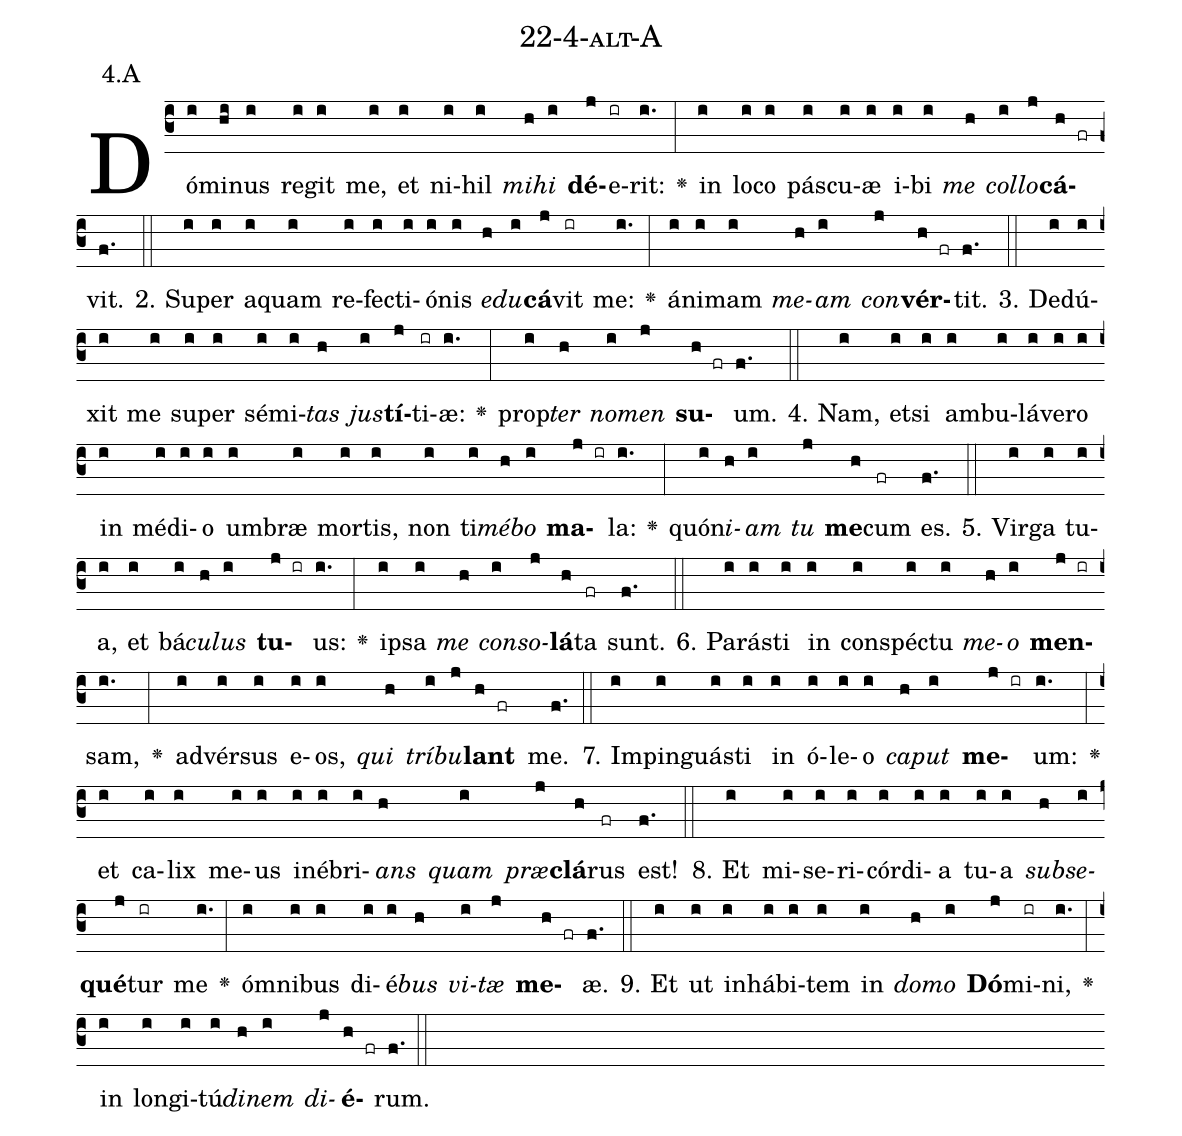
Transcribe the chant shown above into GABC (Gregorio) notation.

name: 22-4-alt-A;
annotation: 4.A;
%%
(c3)Dó(i)mi(hi)nus(i) re(i)git(i) me,(i) et(i) ni(i)hil(i) <i>mi</i>(h)<i>hi</i>(i) <b>dé</b>(j)e(ir)rit:(i.) <v>\greheightstar</v>(:) in(i) lo(i)co(i) pás(i)cu(i)æ(i) i(i)bi(i) <i>me</i>(h) <i>col</i>(i)<i>lo</i>(j)<b>cá</b>(h fr)vit.(f.) (::)
2. Su(i)per(i) a(i)quam(i) re(i)fec(i)ti(i)ó(i)nis(i) <i>e</i>(h)<i>du</i>(i)<b>cá</b>(j)vit(ir) me:(i.) <v>\greheightstar</v>(:) á(i)ni(i)mam(i) <i>me</i>(h)<i>am</i>(i) <i>con</i>(j)<b>vér</b>(h fr)tit.(f.) (::)
3. De(i)dú(i)xit(i) me(i) su(i)per(i) sé(i)mi(i)<i>tas</i>(h) <i>jus</i>(i)<b>tí</b>(j)ti(ir)æ:(i.) <v>\greheightstar</v>(:) prop(i)<i>ter</i>(h) <i>no</i>(i)<i>men</i>(j) <b>su</b>(h fr)um.(f.) (::)
4. Nam,(i) et(i)si(i) am(i)bu(i)lá(i)ve(i)ro(i) in(i) mé(i)di(i)o(i) um(i)bræ(i) mor(i)tis,(i) non(i) ti(i)<i>mé</i>(h)<i>bo</i>(i) <b>ma</b>(j ir)la:(i.) <v>\greheightstar</v>(:) quón(i)<i>i</i>(h)<i>am</i>(i) <i>tu</i>(j) <b>me</b>(h)cum(fr) es.(f.) (::)
5. Vir(i)ga(i) tu(i)a,(i) et(i) bá(i)<i>cu</i>(h)<i>lus</i>(i) <b>tu</b>(j ir)us:(i.) <v>\greheightstar</v>(:) ip(i)sa(i) <i>me</i>(h) <i>con</i>(i)<i>so</i>(j)<b>lá</b>(h)ta(fr) sunt.(f.) (::)
6. Pa(i)rás(i)ti(i) in(i) con(i)spéc(i)tu(i) <i>me</i>(h)<i>o</i>(i) <b>men</b>(j ir)sam,(i.) <v>\greheightstar</v>(:) ad(i)vér(i)sus(i) e(i)os,(i) <i>qui</i>(h) <i>trí</i>(i)<i>bu</i>(j)<b>lant</b>(h fr) me.(f.) (::)
7. Im(i)pin(i)guás(i)ti(i) in(i) ó(i)le(i)o(i) <i>ca</i>(h)<i>put</i>(i) <b>me</b>(j ir)um:(i.) <v>\greheightstar</v>(:) et(i) ca(i)lix(i) me(i)us(i) in(i)é(i)bri(i)<i>ans</i>(h) <i>quam</i>(i) <i>præ</i>(j)<b>clá</b>(h)rus(fr) est!(f.) (::)
8. Et(i) mi(i)se(i)ri(i)cór(i)di(i)a(i) tu(i)a(i) <i>sub</i>(h)<i>se</i>(i)<b>qué</b>(j)tur(ir) me(i.) <v>\greheightstar</v>(:) óm(i)ni(i)bus(i) di(i)é(i)<i>bus</i>(h) <i>vi</i>(i)<i>tæ</i>(j) <b>me</b>(h fr)æ.(f.) (::)
9. Et(i) ut(i) in(i)há(i)bi(i)tem(i) in(i) <i>do</i>(h)<i>mo</i>(i) <b>Dó</b>(j)mi(ir)ni,(i.) <v>\greheightstar</v>(:) in(i) lon(i)gi(i)tú(i)<i>di</i>(h)<i>nem</i>(i) <i>di</i>(j)<b>é</b>(h fr)rum.(f.) (::)
